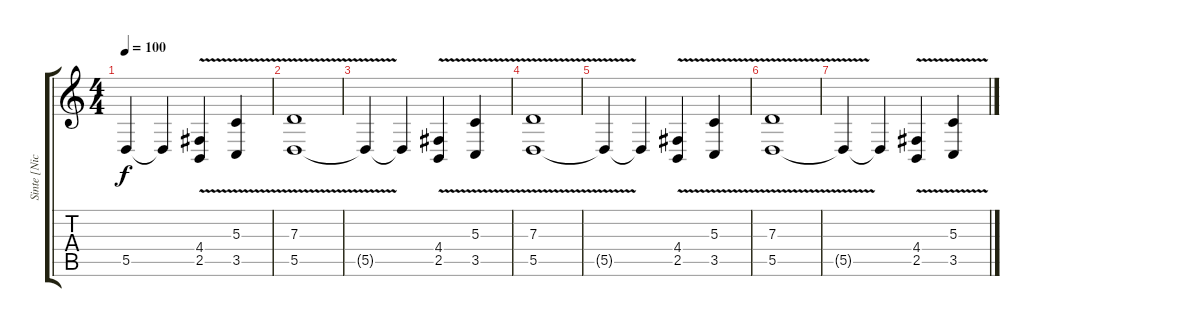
\track ("Sinte [Nick]" "Sinte [Nic") {instrument lead2sawtooth}
\staff {score tabs}
\tuning (E4 B3 G3 D3 A2 E2) {hide}
\ts (4 4)
\tempo 100
\clef g2
\ks c
5.5{t}.4{dy f} 5.5{t}.4 (4.4{v} 2.5{v}).4 (5.3{v} 3.5{v}).4 |
(7.3{v} 5.5{v}).1{instrument lead2sawtooth} |
5.5{t}.4 5.5{t}.4 (4.4{v} 2.5{v}).4 (5.3{v} 3.5{v}).4 |
(7.3{v} 5.5{v}).1{instrument lead2sawtooth} |
5.5{t}.4 5.5{t}.4 (4.4{v} 2.5{v}).4 (5.3{v} 3.5{v}).4 |
(7.3{v} 5.5{v}).1{instrument lead2sawtooth} |
5.5{t}.4 5.5{t}.4 (4.4{v} 2.5{v}).4 (5.3{v} 3.5{v}).4
